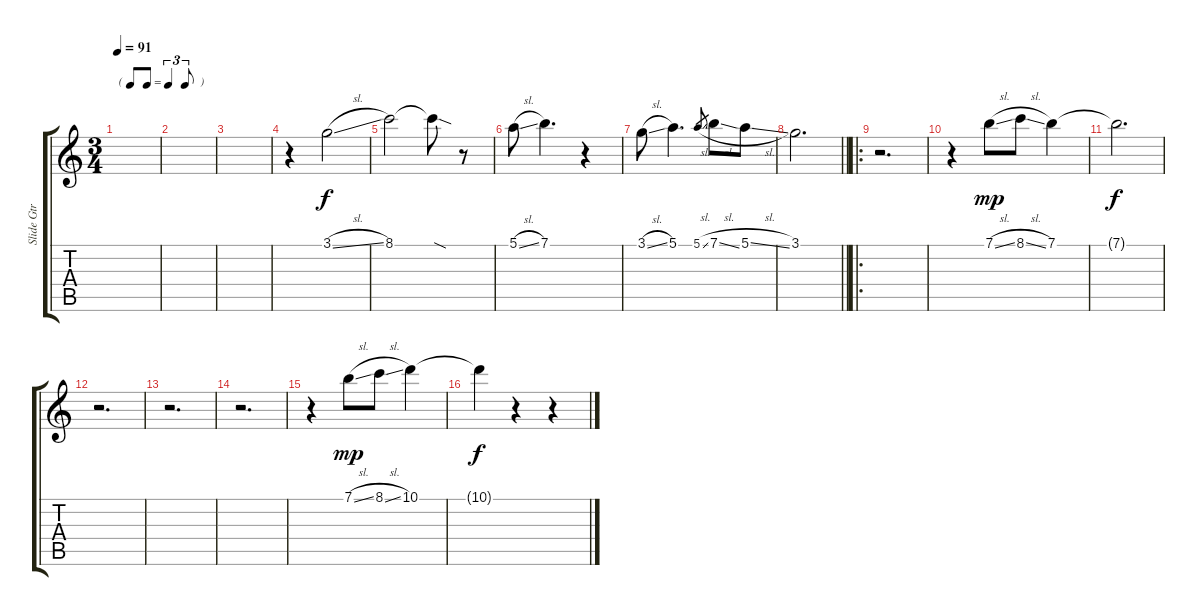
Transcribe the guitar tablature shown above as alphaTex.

\track ("Slide Gtr" "Slide Gtr") {instrument acousticguitarsteel}
\staff {score tabs}
\tuning (E4 B3 G3 D3 A2 E2) {hide}
\ts (3 4)
\tf triplet8th
\tempo 91
\clef g2
\ks c
|
|
|
r.4 3.1{sl}.2 |
8.1.2 8.1{sod t}.8 r.8 |
5.1{sl}.8 7.1.4{d} r.4 |
3.1{sl}.8 5.1.4{d} 5.1{sl}.8{gr} 7.1{sl}.8 5.1{sl}.8 |
\barLineRight lightlight
3.1.2{d} |
\ro
r.2{d} |
r.4 7.1{sl}.8{dy mp} 8.1{sl}.8 7.1.4 |
7.1{t}.2{d dy f} |
r.2{d} |
r.2{d} |
r.2{d} |
r.4 7.1{sl}.8{dy mp} 8.1{sl}.8 10.1.4 |
10.1{t}.4{dy f} r.4 r.4
